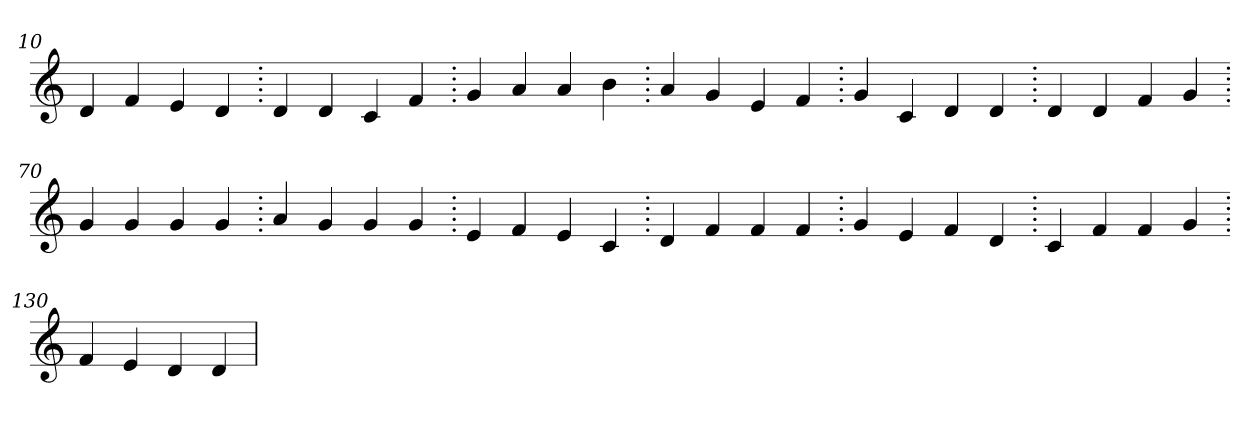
**kern
*part1
*staff1
*clefG2
=10.
4d
4f
4e
4d
=20.
4d
4d
4c
4f
=30.
4g
4a
4a
4b
=40.
4a
4g
4e
4f
=50.
4g
4c
4d
4d
=60.
4d
4d
4f
4g
=70.
4g
4g
4g
4g
=80.
4a
4g
4g
4g
=90.
4e
4f
4e
4c
=100.
4d
4f
4f
4f
=110.
4g
4e
4f
4d
=120.
4c
4f
4f
4g
=130.
4f
4e
4d
4d
=
*-
